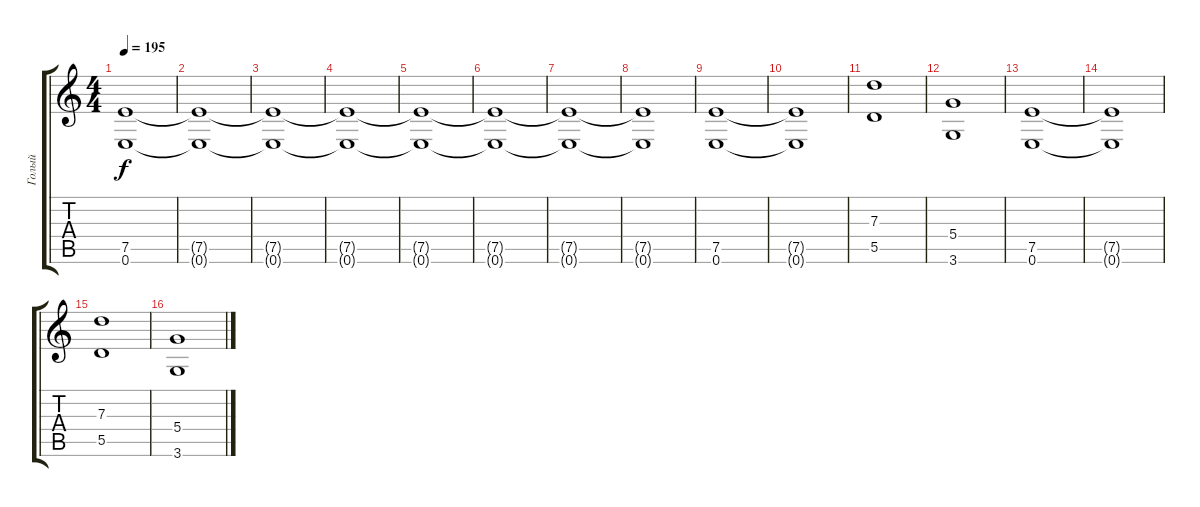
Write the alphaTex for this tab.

\track ("Голый" "Голый") {instrument overdrivenguitar}
\staff {score tabs}
\tuning (E4 B3 G3 D3 A2 E2) {hide}
\ts (4 4)
\tempo 195
\clef g2
\ks c
(7.5 0.6).1{dy f} |
(7.5{t} 0.6{t}).1 |
(7.5{t} 0.6{t}).1 |
(7.5{t} 0.6{t}).1 |
(7.5{t} 0.6{t}).1 |
(7.5{t} 0.6{t}).1 |
(7.5{t} 0.6{t}).1 |
(7.5{t} 0.6{t}).1 |
(7.5 0.6).1 |
(7.5{t} 0.6{t}).1 |
(7.3 5.5).1 |
(5.4 3.6).1 |
(7.5 0.6).1 |
(7.5{t} 0.6{t}).1 |
(7.3 5.5).1 |
(5.4 3.6).1
